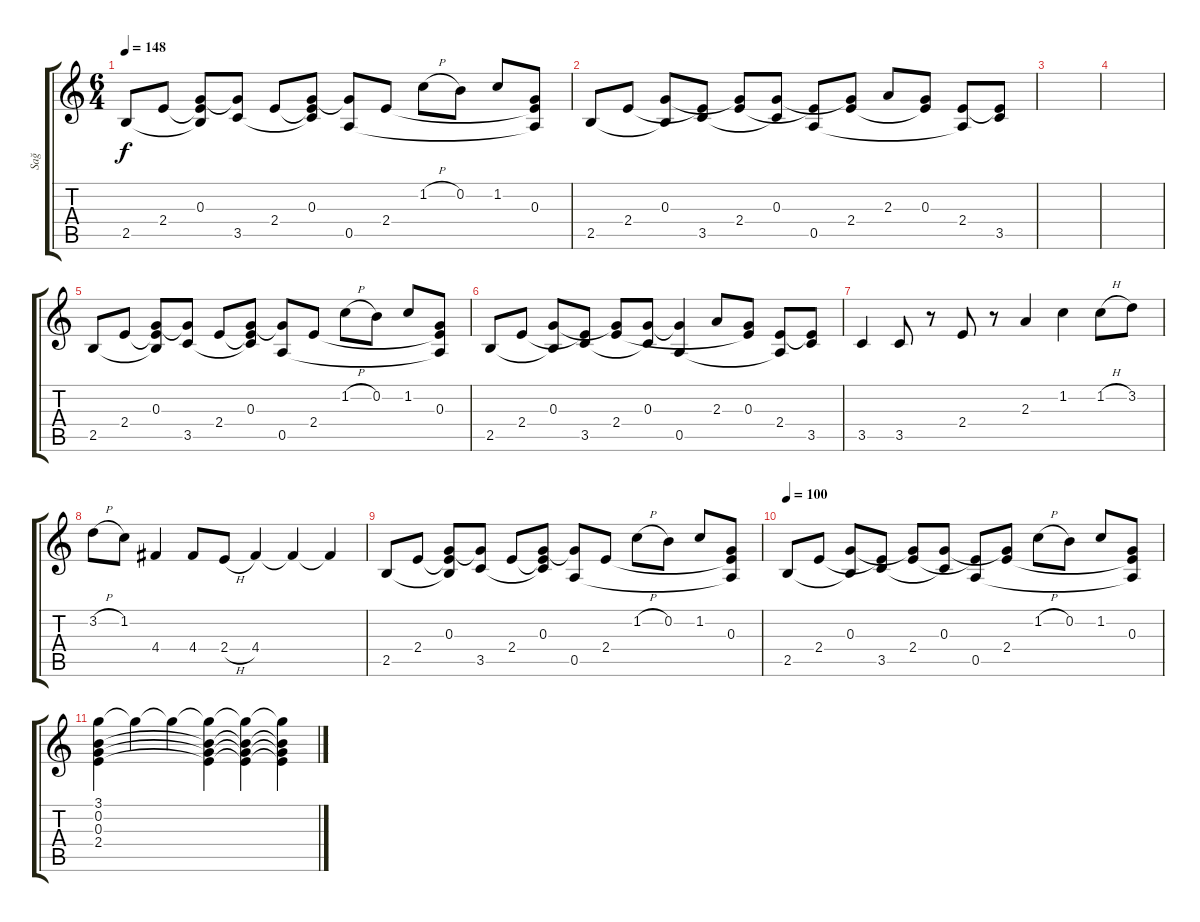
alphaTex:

\track ("Sağ" "Sağ") {instrument acousticguitarsteel}
\staff {score tabs}
\tuning (E4 B3 G3 D3 A2 E2) {hide}
\ts (6 4)
\tempo 148
\clef g2
\ks c
2.5.8{dy f} 2.4.8 (0.3 2.4{t} 2.5{t}).8 (0.3{t} 3.5).8 2.4.8 (0.3 2.4{t} 3.5{t}).8 (0.3{t} 0.5).8 2.4.8 1.2{h}.8 0.2.8 1.2.8 (0.3 2.4{t} 0.5{t}).8 |
2.5.8 2.4.8 (0.3 2.5{t}).8 (2.4{t} 3.5).8 (0.3{t} 2.4).8 (0.3 3.5{t}).8 (2.4{t} 0.5).8 (0.3{t} 2.4).8 2.3.8 (0.3 2.4{t}).8 (2.4 0.5{t}).8 (2.4{t} 3.5).8 |
|
|
2.5.8 2.4.8 (0.3 2.4{t} 2.5{t}).8 (0.3{t} 3.5).8 2.4.8 (0.3 2.4{t} 3.5{t}).8 (0.3{t} 0.5).8 2.4.8 1.2{h}.8 0.2.8 1.2.8 (0.3 2.4{t} 0.5{t}).8 |
2.5.8 2.4.8 (0.3 2.5{t}).8 (2.4{t} 3.5).8 (0.3{t} 2.4).8 (0.3 3.5{t}).8 (0.3{t} 0.5).4 2.3.8 (0.3 2.4{t}).8 (2.4 0.5{t}).8 (2.4{t} 3.5).8 |
3.5.4 3.5.8 r.8 2.4.8 r.8 2.3.4 1.2.4 1.2{h}.8 3.2.8 |
3.2{h}.8 1.2.8 4.4.4 4.4.8 2.4{h}.8 4.4.4 4.4{t}.4 4.4{t}.4 |
2.5.8 2.4.8 (0.3 2.4{t} 2.5{t}).8 (0.3{t} 3.5).8 2.4.8 (0.3 2.4{t} 3.5{t}).8 (0.3{t} 0.5).8 2.4.8 1.2{h}.8 0.2.8 1.2.8 (0.3 2.4{t} 0.5{t}).8 |
\tempo 100
2.5.8 2.4.8 (0.3 2.5{t}).8 (2.4{t} 3.5).8 (0.3{t} 2.4).8 (0.3 3.5{t}).8 (2.4{t} 0.5).8 (0.3{t} 2.4).8 1.2{h}.8 0.2.8 1.2.8 (0.3 2.4{t} 0.5{t}).8 |
(3.1 0.2 0.3 2.4).4 3.1{t}.4 3.1{t}.4 (3.1{t} 0.2{t} 0.3{t} 2.4{t}).4 (3.1{t} 0.2{t} 0.3{t} 2.4{t}).4 (3.1{t} 0.2{t} 0.3{t} 2.4{t}).4
